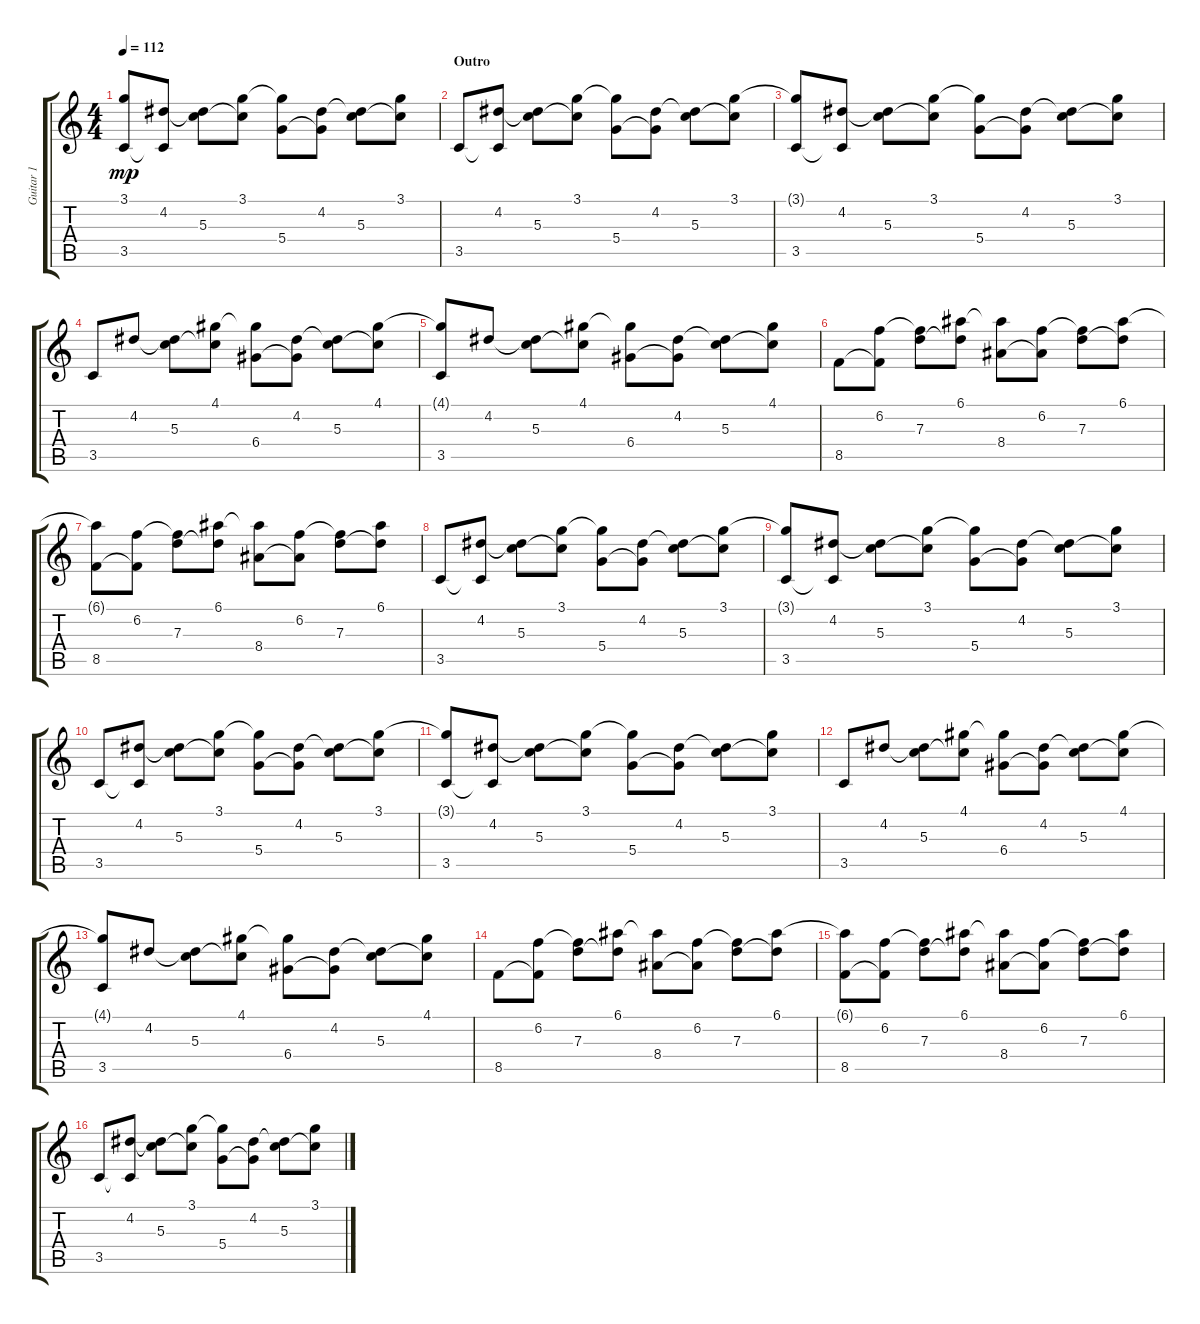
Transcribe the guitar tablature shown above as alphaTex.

\track ("Guitar 1" "Guitar 1") {instrument acousticguitarsteel}
\staff {score tabs}
\tuning (E4 B3 G3 D3 A2 E2) {hide}
\ts (4 4)
\tempo 112
\clef g2
\ks c
(3.1{t} 3.5).8{dy mp} (4.2 3.5{t}).8 (4.2{t} 5.3).8 (3.1 5.3{t}).8 (3.1{t} 5.4).8 (4.2 5.4{t}).8 (4.2{t} 5.3).8 (3.1 5.3{t}).8 |
\section ("" "Outro")
3.5.8 (4.2 3.5{t}).8 (4.2{t} 5.3).8 (3.1 5.3{t}).8 (3.1{t} 5.4).8 (4.2 5.4{t}).8 (4.2{t} 5.3).8 (3.1 5.3{t}).8 |
(3.1{t} 3.5).8 (4.2 3.5{t}).8 (4.2{t} 5.3).8 (3.1 5.3{t}).8 (3.1{t} 5.4).8 (4.2 5.4{t}).8 (4.2{t} 5.3).8 (3.1 5.3{t}).8 |
3.5.8 4.2.8 (4.2{t} 5.3).8 (4.1 5.3{t}).8 (4.1{t} 6.4).8 (4.2 6.4{t}).8 (4.2{t} 5.3).8 (4.1 5.3{t}).8 |
(4.1{t} 3.5).8 4.2.8 (4.2{t} 5.3).8 (4.1 5.3{t}).8 (4.1{t} 6.4).8 (4.2 6.4{t}).8 (4.2{t} 5.3).8 (4.1 5.3{t}).8 |
8.5.8 (6.2 8.5{t}).8 (6.2{t} 7.3).8 (6.1 7.3{t}).8 (6.1{t} 8.4).8 (6.2 8.4{t}).8 (6.2{t} 7.3).8 (6.1 7.3{t}).8 |
(6.1{t} 8.5).8 (6.2 8.5{t}).8 (6.2{t} 7.3).8 (6.1 7.3{t}).8 (6.1{t} 8.4).8 (6.2 8.4{t}).8 (6.2{t} 7.3).8 (6.1 7.3{t}).8 |
3.5.8 (4.2 3.5{t}).8 (4.2{t} 5.3).8 (3.1 5.3{t}).8 (3.1{t} 5.4).8 (4.2 5.4{t}).8 (4.2{t} 5.3).8 (3.1 5.3{t}).8 |
(3.1{t} 3.5).8 (4.2 3.5{t}).8 (4.2{t} 5.3).8 (3.1 5.3{t}).8 (3.1{t} 5.4).8 (4.2 5.4{t}).8 (4.2{t} 5.3).8 (3.1 5.3{t}).8 |
3.5.8 (4.2 3.5{t}).8 (4.2{t} 5.3).8 (3.1 5.3{t}).8 (3.1{t} 5.4).8 (4.2 5.4{t}).8 (4.2{t} 5.3).8 (3.1 5.3{t}).8 |
(3.1{t} 3.5).8 (4.2 3.5{t}).8 (4.2{t} 5.3).8 (3.1 5.3{t}).8 (3.1{t} 5.4).8 (4.2 5.4{t}).8 (4.2{t} 5.3).8 (3.1 5.3{t}).8 |
3.5.8 4.2.8 (4.2{t} 5.3).8 (4.1 5.3{t}).8 (4.1{t} 6.4).8 (4.2 6.4{t}).8 (4.2{t} 5.3).8 (4.1 5.3{t}).8 |
(4.1{t} 3.5).8 4.2.8 (4.2{t} 5.3).8 (4.1 5.3{t}).8 (4.1{t} 6.4).8 (4.2 6.4{t}).8 (4.2{t} 5.3).8 (4.1 5.3{t}).8 |
8.5.8 (6.2 8.5{t}).8 (6.2{t} 7.3).8 (6.1 7.3{t}).8 (6.1{t} 8.4).8 (6.2 8.4{t}).8 (6.2{t} 7.3).8 (6.1 7.3{t}).8 |
(6.1{t} 8.5).8 (6.2 8.5{t}).8 (6.2{t} 7.3).8 (6.1 7.3{t}).8 (6.1{t} 8.4).8 (6.2 8.4{t}).8 (6.2{t} 7.3).8 (6.1 7.3{t}).8 |
3.5.8 (4.2 3.5{t}).8 (4.2{t} 5.3).8 (3.1 5.3{t}).8 (3.1{t} 5.4).8 (4.2 5.4{t}).8 (4.2{t} 5.3).8 (3.1 5.3{t}).8
